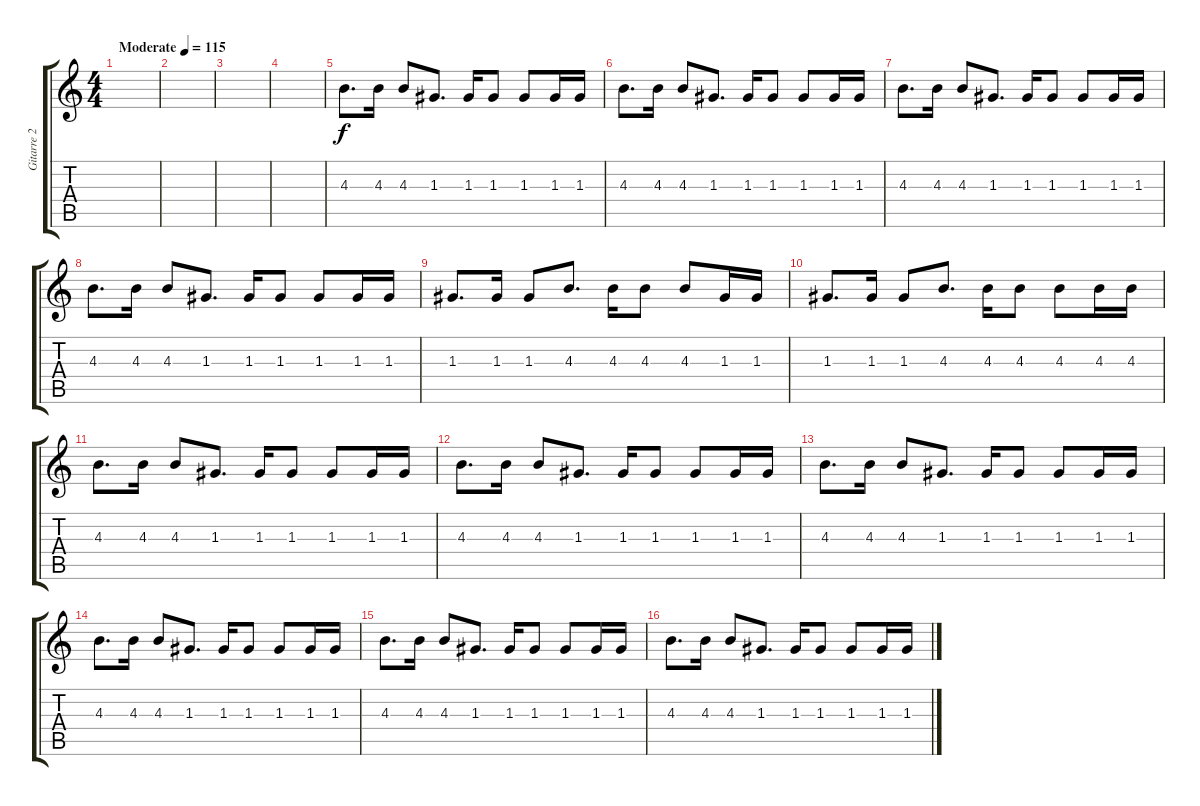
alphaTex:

\track ("Gitarre 2" "Gitarre 2") {instrument acousticguitarsteel}
\staff {score tabs}
\tuning (E4 B3 G3 D3 A2 E2) {hide}
\ts (4 4)
\tempo (115 "Moderate")
\clef g2
\ks c
|
|
|
|
4.3.8{d} 4.3.16 4.3.8 1.3.8{d} 1.3.16 1.3.8 1.3.8 1.3.16 1.3.16 |
4.3.8{d} 4.3.16 4.3.8 1.3.8{d} 1.3.16 1.3.8 1.3.8 1.3.16 1.3.16 |
4.3.8{d} 4.3.16 4.3.8 1.3.8{d} 1.3.16 1.3.8 1.3.8 1.3.16 1.3.16 |
4.3.8{d} 4.3.16 4.3.8 1.3.8{d} 1.3.16 1.3.8 1.3.8 1.3.16 1.3.16 |
1.3.8{d} 1.3.16 1.3.8 4.3.8{d} 4.3.16 4.3.8 4.3.8 1.3.16 1.3.16 |
1.3.8{d} 1.3.16 1.3.8 4.3.8{d} 4.3.16 4.3.8 4.3.8 4.3.16 4.3.16 |
4.3.8{d} 4.3.16 4.3.8 1.3.8{d} 1.3.16 1.3.8 1.3.8 1.3.16 1.3.16 |
4.3.8{d} 4.3.16 4.3.8 1.3.8{d} 1.3.16 1.3.8 1.3.8 1.3.16 1.3.16 |
4.3.8{d} 4.3.16 4.3.8 1.3.8{d} 1.3.16 1.3.8 1.3.8 1.3.16 1.3.16 |
4.3.8{d} 4.3.16 4.3.8 1.3.8{d} 1.3.16 1.3.8 1.3.8 1.3.16 1.3.16 |
4.3.8{d} 4.3.16 4.3.8 1.3.8{d} 1.3.16 1.3.8 1.3.8 1.3.16 1.3.16 |
4.3.8{d} 4.3.16 4.3.8 1.3.8{d} 1.3.16 1.3.8 1.3.8 1.3.16 1.3.16
